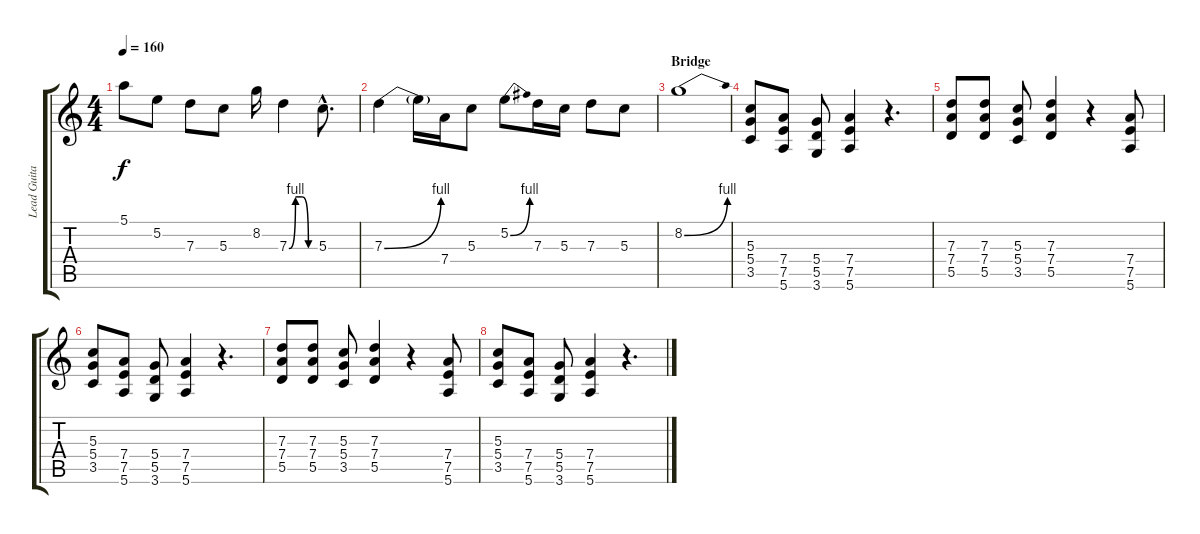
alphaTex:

\track ("Lead Guitar" "Lead Guita") {instrument distortionguitar}
\staff {score tabs}
\tuning (E4 B3 G3 D3 A2 E2) {hide}
\ts (4 4)
\tempo 160
\clef g2
\ks c
5.1.8{dy f} 5.2.8 7.3.8 5.3.8 8.2.16 7.3{be (custom 0 0 15 4 30 4 45 0 60 0)}.4 5.3{hac}.8{d} |
7.3{be (bend 0 0 60 4)}.4 7.3{t}.16 7.4.16 5.3.8 5.2{be (bend 0 0 60 4)}.8 7.3.16 5.3.16 7.3.8 5.3.8 |
\section ("" "Bridge")
8.2{be (bend 0 0 60 4)}.1 |
(5.3 5.4 3.5).8 (7.4 7.5 5.6).8 (5.4 5.5 3.6).8 (7.4 7.5 5.6).4 r.4{d} |
(7.3 7.4 5.5).8 (7.3 7.4 5.5).8 (5.3 5.4 3.5).8 (7.3 7.4 5.5).4 r.4 (7.4 7.5 5.6).8 |
(5.3 5.4 3.5).8 (7.4 7.5 5.6).8 (5.4 5.5 3.6).8 (7.4 7.5 5.6).4 r.4{d} |
(7.3 7.4 5.5).8 (7.3 7.4 5.5).8 (5.3 5.4 3.5).8 (7.3 7.4 5.5).4 r.4 (7.4 7.5 5.6).8 |
(5.3 5.4 3.5).8 (7.4 7.5 5.6).8 (5.4 5.5 3.6).8 (7.4 7.5 5.6).4 r.4{d}
